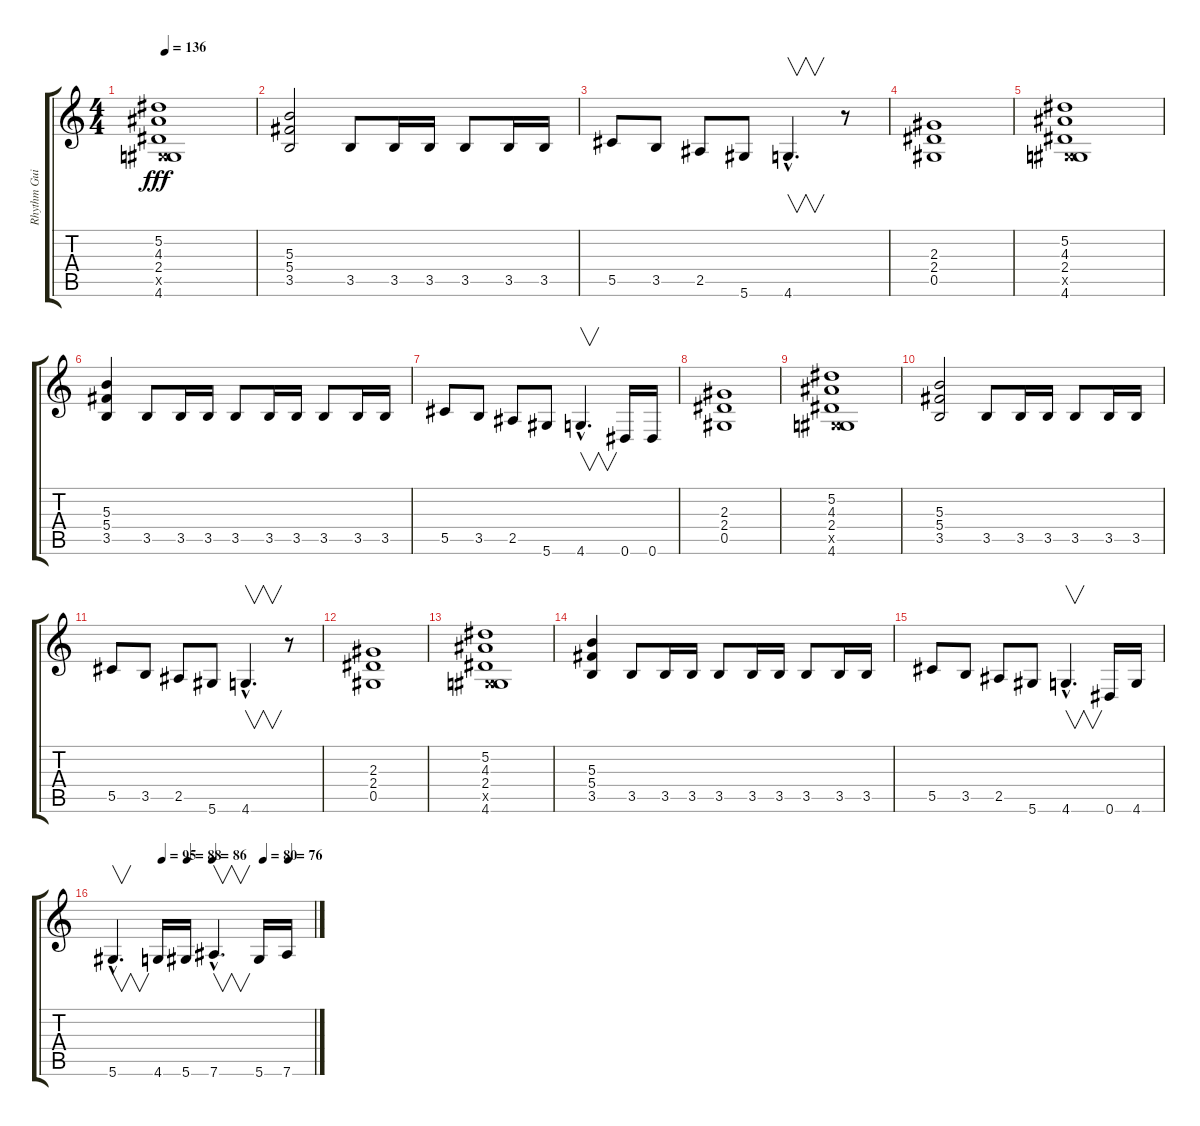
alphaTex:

\track ("Rhythm Guitar" "Rhythm Gui") {instrument overdrivenguitar}
\staff {score tabs}
\tuning (Eb4 Bb3 Gb3 Db3 Ab2 Eb2) {hide}
\ts (4 4)
\tempo 136
\clef g2
\ks c
(5.2 4.3 2.4 0.5{x} 4.6).1{dy fff} |
(5.3 5.4 3.5).2 3.5.8 3.5.16 3.5.16 3.5.8 3.5.16 3.5.16 |
5.5.8 3.5.8 2.5.8 5.6.8 4.6{hac}.4{v d} r.8 |
(2.3 2.4 0.5).1 |
(5.2 4.3 2.4 0.5{x} 4.6).1 |
(5.3 5.4 3.5).4 3.5.8 3.5.16 3.5.16 3.5.8 3.5.16 3.5.16 3.5.8 3.5.16 3.5.16 |
5.5.8 3.5.8 2.5.8 5.6.8 4.6{hac}.4{v d} 0.6.16 0.6.16 |
(2.3 2.4 0.5).1 |
(5.2 4.3 2.4 0.5{x} 4.6).1 |
(5.3 5.4 3.5).2 3.5.8 3.5.16 3.5.16 3.5.8 3.5.16 3.5.16 |
5.5.8 3.5.8 2.5.8 5.6.8 4.6{hac}.4{v d} r.8 |
(2.3 2.4 0.5).1 |
(5.2 4.3 2.4 0.5{x} 4.6).1 |
(5.3 5.4 3.5).4 3.5.8 3.5.16 3.5.16 3.5.8 3.5.16 3.5.16 3.5.8 3.5.16 3.5.16 |
5.5.8 3.5.8 2.5.8 5.6.8 4.6{hac}.4{v d} 0.6.16 4.6.16 |
\tempo (95 0.25)
\tempo (88 0.375)
\tempo (86 0.5)
\tempo (80 0.75)
\tempo (76 0.875)
5.6{hac}.4{v d} 4.6.16 5.6.16 7.6{hac}.4{v d} 5.6.16 7.6.16
